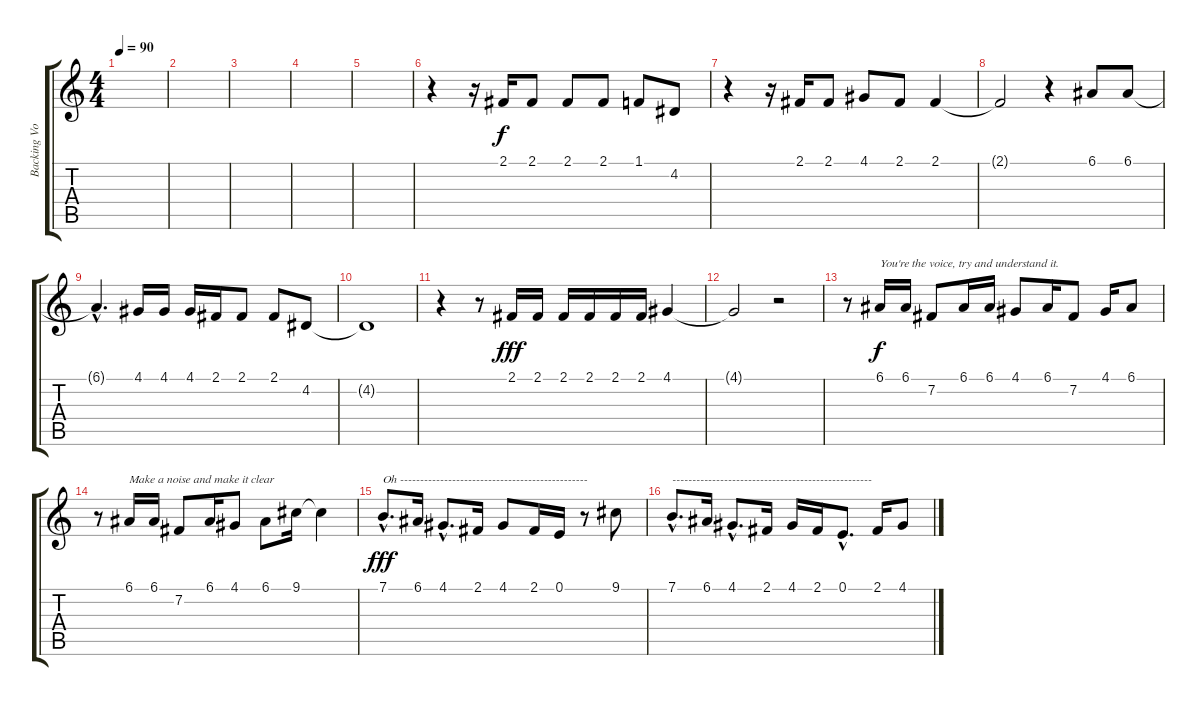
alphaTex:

\track ("Backing Vocals" "Backing Vo") {instrument choiraahs}
\staff {score tabs}
\tuning (E4 B3 G3 D3 A2 E2) {hide}
\ts (4 4)
\tempo 90
\clef g2
\ks c
|
|
|
|
|
r.4 r.16 2.1.16 2.1.8 2.1.8 2.1.8 1.1.8 4.2.8 |
r.4 r.16 2.1.16 2.1.8 4.1.8 2.1.8 2.1.4 |
2.1{t}.2 r.4 6.1.8 6.1.8 |
6.1{hac t}.4{d} 4.1.16 4.1.16 4.1.16 2.1.16 2.1.8 2.1.8 4.2.8 |
4.2{t}.1{dy f} |
r.4 r.8 2.1.16{dy fff} 2.1.16 2.1.16 2.1.16 2.1.16 2.1.16 4.1.4 |
4.1{t}.2 r.2 |
r.8 6.1.16{txt "You're the voice, try and understand it." dy f} 6.1.16 7.2.8 6.1.16 6.1.16 4.1.8 6.1.16 7.2.8 4.1.16 6.1.8 |
r.8 6.1.16{txt "Make a noise and make it clear"} 6.1.16 7.2.8 6.1.16 4.1.8 6.1.8 9.1.16 9.1{t}.4 |
7.1{hac}.8{d txt "Oh -----------------------------------------------" dy fff} 6.1.16 4.1{hac}.8{d} 2.1.16 4.1.8 2.1.16 0.1.16 r.8 9.1.8 |
7.1{hac}.8{d txt "--------------------------------------------------"} 6.1.16 4.1{hac}.8{d} 2.1.16 4.1.16 2.1.16 0.1{hac}.8{d} 2.1.16 4.1.8
